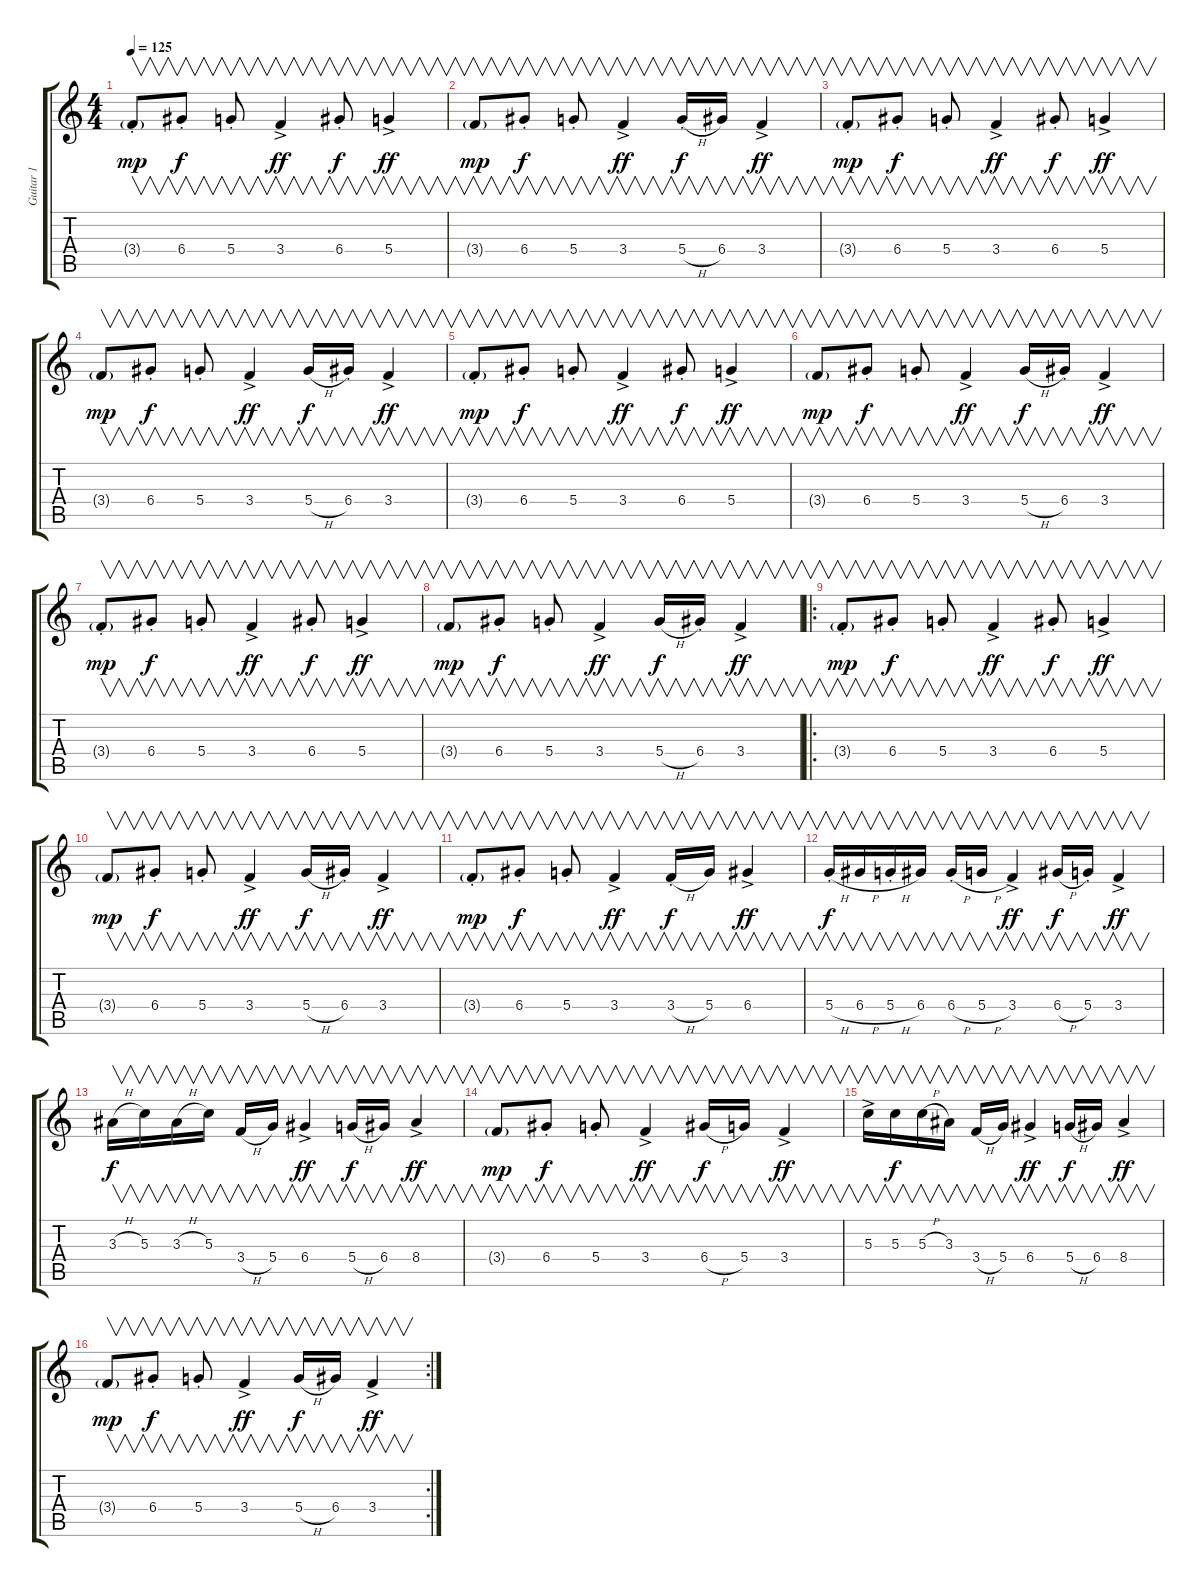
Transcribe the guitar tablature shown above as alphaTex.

\track ("Guitar 1" "Guitar 1") {instrument acousticguitarsteel}
\staff {score tabs}
\tuning (E4 B3 G3 D3 A2 E2) {hide}
\ts (4 4)
\tempo 125
\clef g2
\ks c
3.4{g st}.8{v dy mp volume 0} 6.4{st}.8{v dy f volume 13} 5.4{st}.8{v} 3.4{ac}.4{v dy ff} 6.4{st}.8{v dy f} 5.4{ac}.4{v dy ff} |
3.4{g}.8{v dy mp} 6.4{st}.8{v dy f} 5.4{st}.8{v} 3.4{ac}.4{v dy ff} 5.4{h st}.16{v dy f} 6.4.16{v} 3.4{ac}.4{v dy ff} |
3.4{g st}.8{v dy mp} 6.4{st}.8{v dy f} 5.4{st}.8{v} 3.4{ac}.4{v dy ff} 6.4{st}.8{v dy f} 5.4{ac}.4{v dy ff} |
3.4{g}.8{v dy mp} 6.4{st}.8{v dy f} 5.4{st}.8{v} 3.4{ac}.4{v dy ff} 5.4{h}.16{v dy f} 6.4{st}.16{v} 3.4{ac}.4{v dy ff} |
3.4{g st}.8{v dy mp} 6.4{st}.8{v dy f} 5.4{st}.8{v} 3.4{ac}.4{v dy ff} 6.4{st}.8{v dy f} 5.4{ac}.4{v dy ff} |
3.4{g}.8{v dy mp} 6.4{st}.8{v dy f} 5.4{st}.8{v} 3.4{ac}.4{v dy ff} 5.4{h}.16{v dy f} 6.4{st}.16{v} 3.4{ac}.4{v dy ff} |
3.4{g st}.8{v dy mp} 6.4{st}.8{v dy f} 5.4{st}.8{v} 3.4{ac}.4{v dy ff} 6.4{st}.8{v dy f} 5.4{ac}.4{v dy ff} |
3.4{g}.8{v dy mp} 6.4{st}.8{v dy f} 5.4{st}.8{v} 3.4{ac}.4{v dy ff} 5.4{h}.16{v dy f} 6.4{st}.16{v} 3.4{ac}.4{v dy ff} |
\ro
3.4{g st}.8{v dy mp} 6.4{st}.8{v dy f} 5.4{st}.8{v} 3.4{ac}.4{v dy ff} 6.4{st}.8{v dy f} 5.4{ac}.4{v dy ff} |
3.4{g}.8{v dy mp} 6.4{st}.8{v dy f} 5.4{st}.8{v} 3.4{ac}.4{v dy ff} 5.4{h}.16{v dy f} 6.4{st}.16{v} 3.4{ac}.4{v dy ff} |
3.4{g st}.8{v dy mp} 6.4{st}.8{v dy f} 5.4{st}.8{v} 3.4{ac}.4{v dy ff} 3.4{h st}.16{v dy f} 5.4.16{v} 6.4{ac}.4{v dy ff} |
5.4{h st}.16{v dy f} 6.4{h}.16{v} 5.4{h st}.16{v} 6.4.16{v} 6.4{h st}.16{v} 5.4{h}.16{v} 3.4{ac}.4{v dy ff} 6.4{h}.16{v dy f} 5.4{st}.16{v} 3.4{ac}.4{v dy ff} |
3.3{h}.16{v dy f} 5.3.16{v} 3.3{h}.16{v} 5.3.16{v} 3.4{h}.16{v} 5.4.16{v} 6.4{ac}.4{v dy ff} 5.4{h}.16{v dy f} 6.4.16{v} 8.4{ac}.4{v dy ff} |
3.4{g}.8{v dy mp} 6.4{st}.8{v dy f} 5.4{st}.8{v} 3.4{ac}.4{v dy ff} 6.4{h}.16{v dy f} 5.4.16{v} 3.4{ac}.4{v dy ff} |
5.3{ac}.16{v} 5.3.16{v dy f} 5.3{h}.16{v} 3.3.16{v} 3.4{h}.16{v} 5.4.16{v} 6.4{ac}.4{v dy ff} 5.4{h}.16{v dy f} 6.4.16{v} 8.4{ac}.4{v dy ff} |
\rc 2
3.4{g}.8{v dy mp} 6.4{st}.8{v dy f} 5.4{st}.8{v} 3.4{ac}.4{v dy ff} 5.4{h}.16{v dy f} 6.4.16{v} 3.4{ac}.4{v dy ff}
